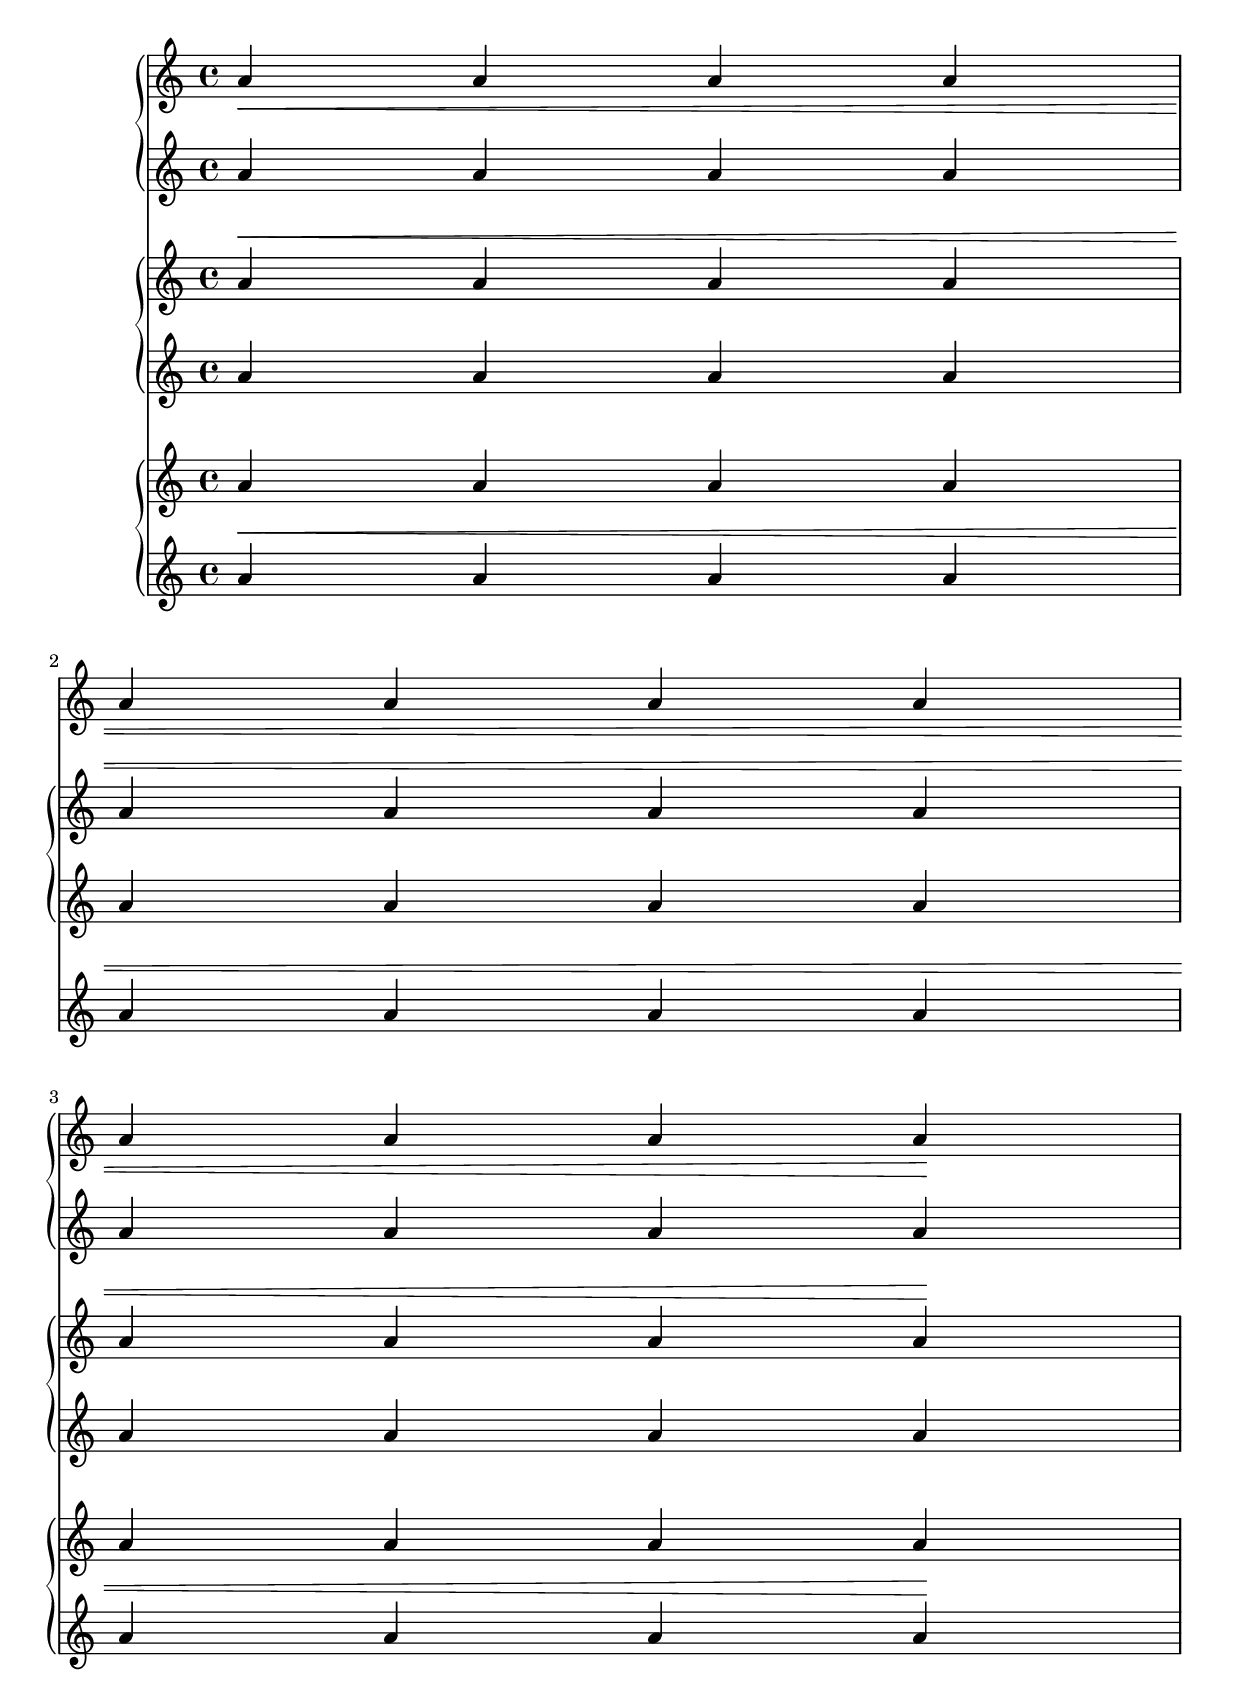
\version "2.16.0"

\header {
  texidoc = "@code{Hairpin} grobs do not collide with @code{SpanBar} grobs.
@code{Hairpin} grobs should, however, go to the end of a line when the
@code{SpanBar} is not present.
"
}

\score {
  <<
    \new GrandStaff <<
      \new Staff \relative c'' { a\< a a a \break a a a a \break a a a a\! }
      \new Staff \relative c'' { a4 a a a s1 a4 a a a }
    >>
    \new GrandStaff <<
      \new Staff \relative c'' { a^\< a a a a a a a a a a a\! }
      \new Staff \relative c'' { \repeat unfold 12 a4 }
    >>
    \new GrandStaff <<
      \new Staff \relative c'' { a4 a a a s1 a4 a a a }
      \new Staff \relative c'' { a^\< a a a a a a a a a a a\! }
    >>
  >>
  \layout {
    \context {
      \RemoveEmptyStaffContext
    }
  }
}